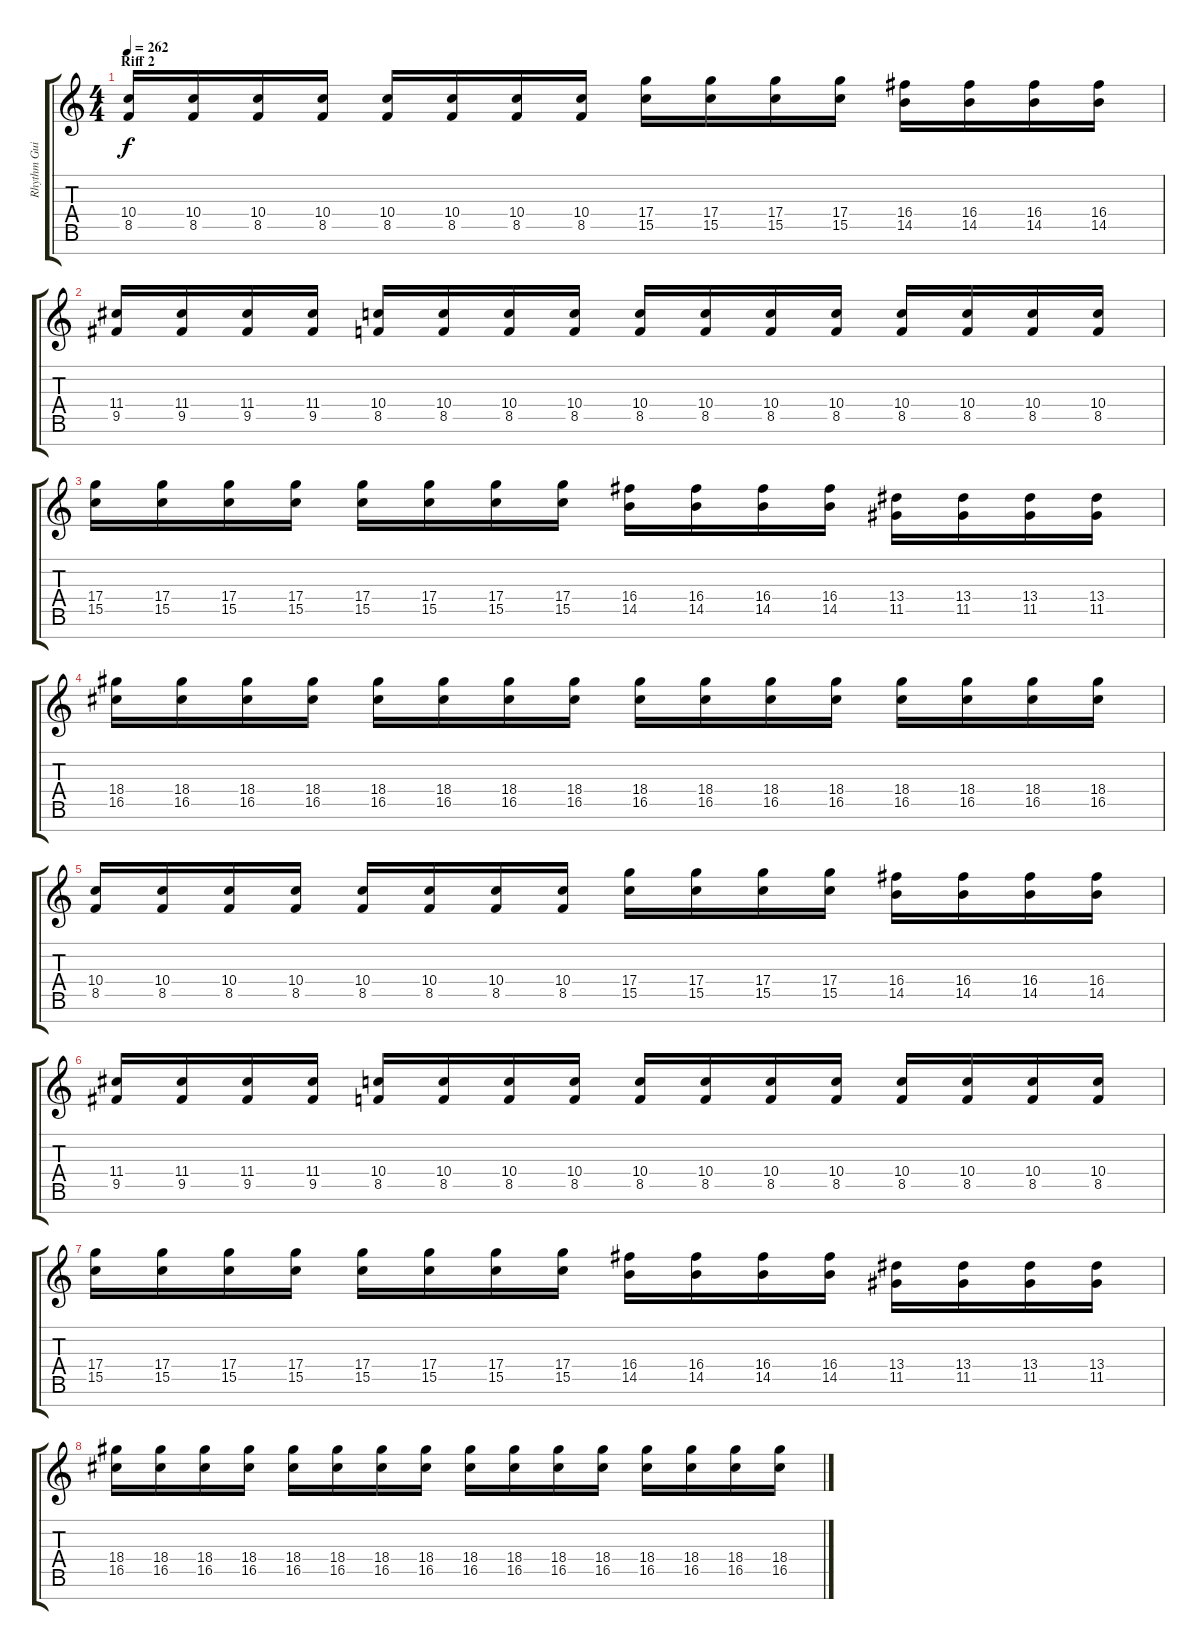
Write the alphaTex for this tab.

\track ("Rhythm Guitar 2" "Rhythm Gui") {instrument overdrivenguitar}
\staff {score tabs}
\tuning (E4 B3 G3 D3 A2 E2 B1) {hide}
\ts (4 4)
\section ("" "Riff 2")
\tempo 262
\clef g2
\ks c
(10.4 8.5).16{dy f} (10.4 8.5).16 (10.4 8.5).16 (10.4 8.5).16 (10.4 8.5).16 (10.4 8.5).16 (10.4 8.5).16 (10.4 8.5).16 (17.4 15.5).16 (17.4 15.5).16 (17.4 15.5).16 (17.4 15.5).16 (16.4 14.5).16 (16.4 14.5).16 (16.4 14.5).16 (16.4 14.5).16 |
(11.4 9.5).16 (11.4 9.5).16 (11.4 9.5).16 (11.4 9.5).16 (10.4 8.5).16 (10.4 8.5).16 (10.4 8.5).16 (10.4 8.5).16 (10.4 8.5).16 (10.4 8.5).16 (10.4 8.5).16 (10.4 8.5).16 (10.4 8.5).16 (10.4 8.5).16 (10.4 8.5).16 (10.4 8.5).16 |
(17.4 15.5).16 (17.4 15.5).16 (17.4 15.5).16 (17.4 15.5).16 (17.4 15.5).16 (17.4 15.5).16 (17.4 15.5).16 (17.4 15.5).16 (16.4 14.5).16 (16.4 14.5).16 (16.4 14.5).16 (16.4 14.5).16 (13.4 11.5).16 (13.4 11.5).16 (13.4 11.5).16 (13.4 11.5).16 |
(18.4 16.5).16 (18.4 16.5).16 (18.4 16.5).16 (18.4 16.5).16 (18.4 16.5).16 (18.4 16.5).16 (18.4 16.5).16 (18.4 16.5).16 (18.4 16.5).16 (18.4 16.5).16 (18.4 16.5).16 (18.4 16.5).16 (18.4 16.5).16 (18.4 16.5).16 (18.4 16.5).16 (18.4 16.5).16 |
(10.4 8.5).16 (10.4 8.5).16 (10.4 8.5).16 (10.4 8.5).16 (10.4 8.5).16 (10.4 8.5).16 (10.4 8.5).16 (10.4 8.5).16 (17.4 15.5).16 (17.4 15.5).16 (17.4 15.5).16 (17.4 15.5).16 (16.4 14.5).16 (16.4 14.5).16 (16.4 14.5).16 (16.4 14.5).16 |
(11.4 9.5).16 (11.4 9.5).16 (11.4 9.5).16 (11.4 9.5).16 (10.4 8.5).16 (10.4 8.5).16 (10.4 8.5).16 (10.4 8.5).16 (10.4 8.5).16 (10.4 8.5).16 (10.4 8.5).16 (10.4 8.5).16 (10.4 8.5).16 (10.4 8.5).16 (10.4 8.5).16 (10.4 8.5).16 |
(17.4 15.5).16 (17.4 15.5).16 (17.4 15.5).16 (17.4 15.5).16 (17.4 15.5).16 (17.4 15.5).16 (17.4 15.5).16 (17.4 15.5).16 (16.4 14.5).16 (16.4 14.5).16 (16.4 14.5).16 (16.4 14.5).16 (13.4 11.5).16 (13.4 11.5).16 (13.4 11.5).16 (13.4 11.5).16 |
(18.4 16.5).16 (18.4 16.5).16 (18.4 16.5).16 (18.4 16.5).16 (18.4 16.5).16 (18.4 16.5).16 (18.4 16.5).16 (18.4 16.5).16 (18.4 16.5).16 (18.4 16.5).16 (18.4 16.5).16 (18.4 16.5).16 (18.4 16.5).16 (18.4 16.5).16 (18.4 16.5).16 (18.4 16.5).16
